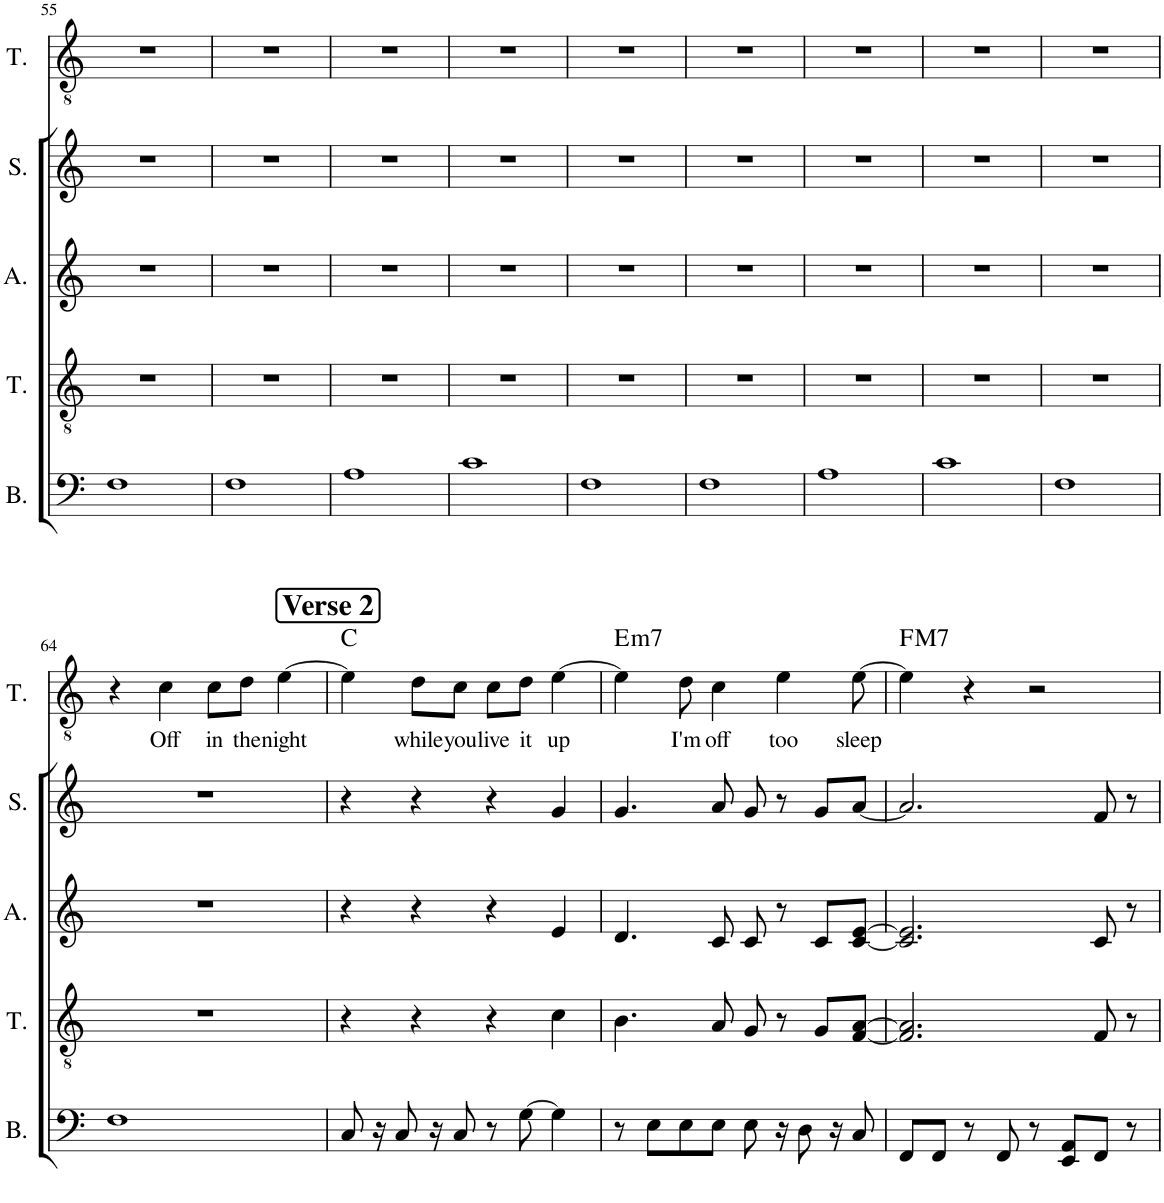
**kern	**kern	**kern	**kern	**kern	**text	**harte
*part5	*part4	*part3	*part2	*part1	*part1	*part1
*staff5	*staff4	*staff3	*staff2	*staff1	*staff1	*
*I"Bass	*I"Tenor	*I"Alto	*I"Soprano	*I"Tenor	*	*
*I'B.	*I'T.	*I'A.	*I'S.	*I'T.	*	*
!!LO:PB:g=z
*clefF4	*clefGv2	*clefG2	*clefG2	*clefGv2	*	*
*k[]	*k[]	*k[]	*k[]	*k[]	*	*
*M4/4	*M4/4	*M4/4	*M4/4	*M4/4	*	*
=55	=55	=55	=55	=55	=55	=55
1F	1r	1r	1r	1r	.	.
=56	=56	=56	=56	=56	=56	=56
1F	1r	1r	1r	1r	.	.
=57	=57	=57	=57	=57	=57	=57
1A	1r	1r	1r	1r	.	.
=58	=58	=58	=58	=58	=58	=58
1c	1r	1r	1r	1r	.	.
=59	=59	=59	=59	=59	=59	=59
1F	1r	1r	1r	1r	.	.
=60	=60	=60	=60	=60	=60	=60
1F	1r	1r	1r	1r	.	.
=61	=61	=61	=61	=61	=61	=61
1A	1r	1r	1r	1r	.	.
=62	=62	=62	=62	=62	=62	=62
1c	1r	1r	1r	1r	.	.
=63	=63	=63	=63	=63	=63	=63
1F	1r	1r	1r	1r	.	.
!!LO:LB:g=z
=64	=64	=64	=64	=64	=64	=64
1F	1r	1r	1r	4r	.	.
!	!	!	!	!	!LO:LY:b	!
.	.	.	.	4c\	Off	.
!	!	!	!	!	!LO:LY:b	!
.	.	.	.	8c\L	in	.
!	!	!	!	!	!LO:LY:b	!
.	.	.	.	8d\J	the	.
!	!	!	!	!	!LO:LY:b	!
.	.	.	.	[4e\	night	.
!!LO:REH:place=s1:a:B:cj:fs=14:t=Verse 2
=65	=65	=65	=65	=65	=65	=65
8C/	4r	4r	4r	4e\]	.	C:maj
16r	.	.	.	.	.	.
8C/	.	.	.	.	.	.
!	!	!	!	!	!LO:LY:b	!
.	4r	4r	4r	8d\L	while	.
16r	.	.	.	.	.	.
!	!	!	!	!	!LO:LY:b	!
8C/	.	.	.	8c\J	you	.
!	!	!	!	!	!LO:LY:b	!
8r	4r	4r	4r	8c\L	live	.
!	!	!	!	!	!LO:LY:b	!
[8G\	.	.	.	8d\J	it	.
!	!	!	!	!	!LO:LY:b	!
4G\]	4c\	4e/	4g/	[4e\	up	.
=66	=66	=66	=66	=66	=66	=66
!	!	!	!	!	!	!LO:H:kt=m7
8r	4.B\	4.d/	4.g/	4e\]	.	E:min7
8E\L	.	.	.	.	.	.
!	!	!	!	!	!LO:LY:b	!
8E\	.	.	.	8d\	I'm	.
!	!	!	!	!	!LO:LY:b	!
8E\J	8A/	8c/	8a/	4c\	off	.
8E\	8G/	8c/	8g/	.	.	.
!	!	!	!	!	!LO:LY:b	!
16r	8r	8r	8r	4e\	too	.
8D\	.	.	.	.	.	.
.	8G/L	8c/L	8g/L	.	.	.
16r	.	.	.	.	.	.
!	!	!	!	!	!LO:LY:b	!
8C/	[8F/ [8A/J	[8c/ [8e/J	[8a/J	[8e\	sleep	.
=67	=67	=67	=67	=67	=67	=67
!	!	!	!	!	!	!LO:H:kt=M7
8FF/L	2.F/] 2.A/]	2.c/] 2.e/]	2.a/]	4e\]	.	F:maj7
8FF/J	.	.	.	.	.	.
8r	.	.	.	4r	.	.
8FF/	.	.	.	.	.	.
8r	.	.	.	2r	.	.
8EE/ 8AA/L	.	.	.	.	.	.
8FF/J	8F/	8c/	8f/	.	.	.
8r	8r	8r	8r	.	.	.
=	=	=	=	=	=	=
*-	*-	*-	*-	*-	*-	*-
